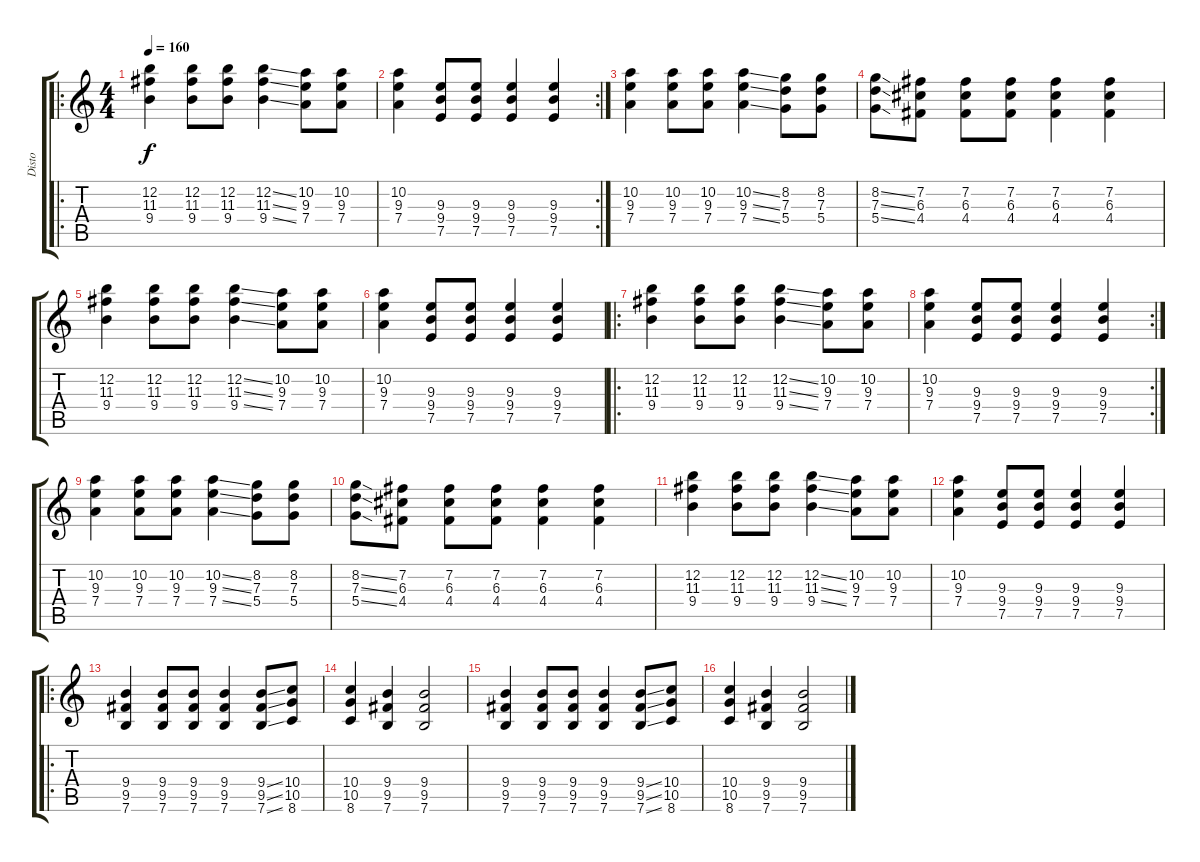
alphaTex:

\track ("Disto" "Disto") {instrument distortionguitar}
\staff {score tabs}
\tuning (E4 B3 G3 D3 A2 E2) {hide}
\ro
\ts (4 4)
\tempo 160
\clef g2
\ks c
(12.2 11.3 9.4).4{dy f} (12.2 11.3 9.4).8 (12.2 11.3 9.4).8 (12.2{ss} 11.3{ss} 9.4{ss}).4 (10.2 9.3 7.4).8 (10.2 9.3 7.4).8 |
\rc 2
(10.2 9.3 7.4).4 (9.3 9.4 7.5).8 (9.3 9.4 7.5).8 (9.3 9.4 7.5).4 (9.3 9.4 7.5).4 |
(10.2 9.3 7.4).4 (10.2 9.3 7.4).8 (10.2 9.3 7.4).8 (10.2{ss} 9.3{ss} 7.4{ss}).4 (8.2 7.3 5.4).8 (8.2 7.3 5.4).8 |
(8.2{ss} 7.3{ss} 5.4{ss}).8 (7.2 6.3 4.4).8 (7.2 6.3 4.4).8 (7.2 6.3 4.4).8 (7.2 6.3 4.4).4 (7.2 6.3 4.4).4 |
(12.2 11.3 9.4).4 (12.2 11.3 9.4).8 (12.2 11.3 9.4).8 (12.2{ss} 11.3{ss} 9.4{ss}).4 (10.2 9.3 7.4).8 (10.2 9.3 7.4).8 |
(10.2 9.3 7.4).4 (9.3 9.4 7.5).8 (9.3 9.4 7.5).8 (9.3 9.4 7.5).4 (9.3 9.4 7.5).4 |
\ro
(12.2 11.3 9.4).4 (12.2 11.3 9.4).8 (12.2 11.3 9.4).8 (12.2{ss} 11.3{ss} 9.4{ss}).4 (10.2 9.3 7.4).8 (10.2 9.3 7.4).8 |
\rc 2
(10.2 9.3 7.4).4 (9.3 9.4 7.5).8 (9.3 9.4 7.5).8 (9.3 9.4 7.5).4 (9.3 9.4 7.5).4 |
(10.2 9.3 7.4).4 (10.2 9.3 7.4).8 (10.2 9.3 7.4).8 (10.2{ss} 9.3{ss} 7.4{ss}).4 (8.2 7.3 5.4).8 (8.2 7.3 5.4).8 |
(8.2{ss} 7.3{ss} 5.4{ss}).8 (7.2 6.3 4.4).8 (7.2 6.3 4.4).8 (7.2 6.3 4.4).8 (7.2 6.3 4.4).4 (7.2 6.3 4.4).4 |
(12.2 11.3 9.4).4 (12.2 11.3 9.4).8 (12.2 11.3 9.4).8 (12.2{ss} 11.3{ss} 9.4{ss}).4 (10.2 9.3 7.4).8 (10.2 9.3 7.4).8 |
(10.2 9.3 7.4).4 (9.3 9.4 7.5).8 (9.3 9.4 7.5).8 (9.3 9.4 7.5).4 (9.3 9.4 7.5).4 |
\ro
(9.4 9.5 7.6).4 (9.4 9.5 7.6).8 (9.4 9.5 7.6).8 (9.4 9.5 7.6).4 (9.4{ss} 9.5{ss} 7.6{ss}).8 (10.4 10.5 8.6).8 |
(10.4 10.5 8.6).4 (9.4 9.5 7.6).4 (9.4 9.5 7.6).2 |
(9.4 9.5 7.6).4 (9.4 9.5 7.6).8 (9.4 9.5 7.6).8 (9.4 9.5 7.6).4 (9.4{ss} 9.5{ss} 7.6{ss}).8 (10.4 10.5 8.6).8 |
(10.4 10.5 8.6).4 (9.4 9.5 7.6).4 (9.4 9.5 7.6).2
